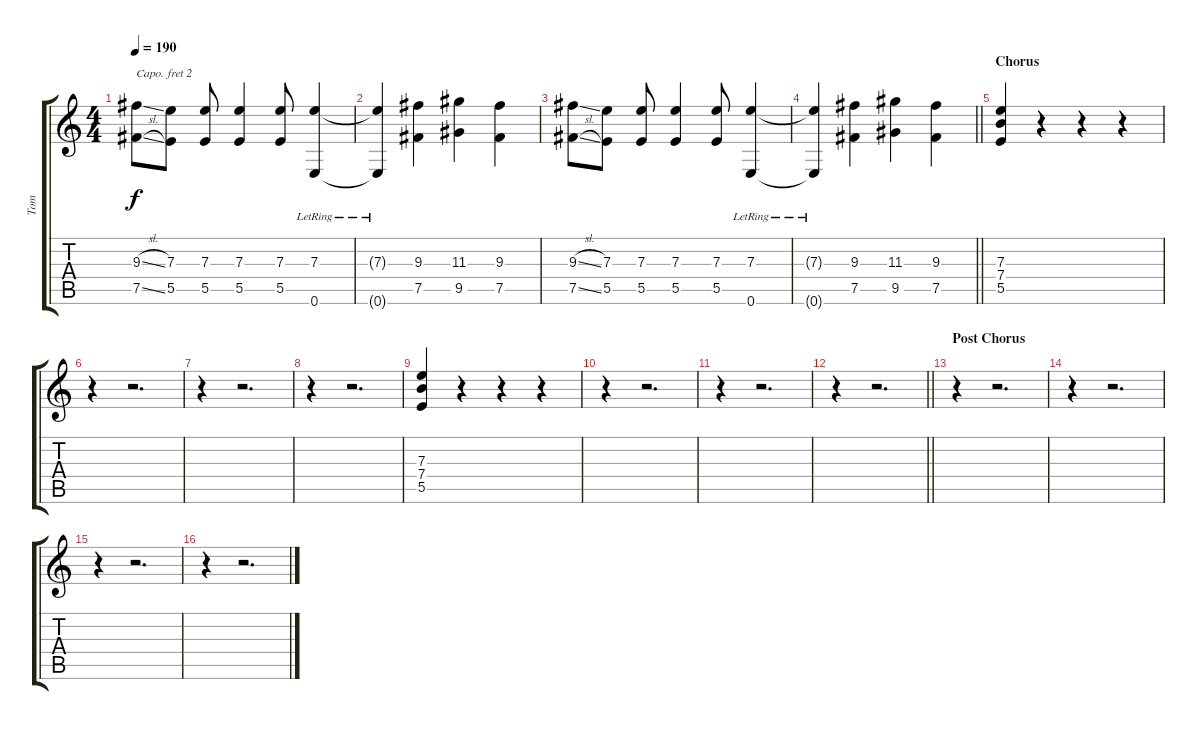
\track ("Tom" "Tom") {instrument distortionguitar}
\staff {score tabs}
\capo 2
\tuning (E4 B3 G3 D3 A2 D2) {hide}
\ts (4 4)
\tempo 190
\clef g2
\ks c
(9.3{sl} 7.5{sl}).8{dy f} (7.3 5.5).8 (7.3 5.5).8 (7.3 5.5).4 (7.3 5.5).8 (7.3 0.6{lr}).4 |
(7.3{t} 0.6{lr t}).4 (9.3 7.5).4 (11.3 9.5).4 (9.3 7.5).4 |
(9.3{sl} 7.5{sl}).8 (7.3 5.5).8 (7.3 5.5).8 (7.3 5.5).4 (7.3 5.5).8 (7.3 0.6{lr}).4 |
\barLineRight lightlight
(7.3{t} 0.6{lr t}).4 (9.3 7.5).4 (11.3 9.5).4 (9.3 7.5).4 |
\section ("" "Chorus")
(7.3 7.4 5.5).4 r.4 r.4 r.4 |
r.4 r.2{d} |
r.4 r.2{d} |
r.4 r.2{d} |
(7.3 7.4 5.5).4 r.4 r.4 r.4 |
r.4 r.2{d} |
r.4 r.2{d} |
\barLineRight lightlight
r.4 r.2{d} |
\section ("" "Post Chorus")
r.4 r.2{d} |
r.4 r.2{d} |
r.4 r.2{d} |
r.4 r.2{d}
